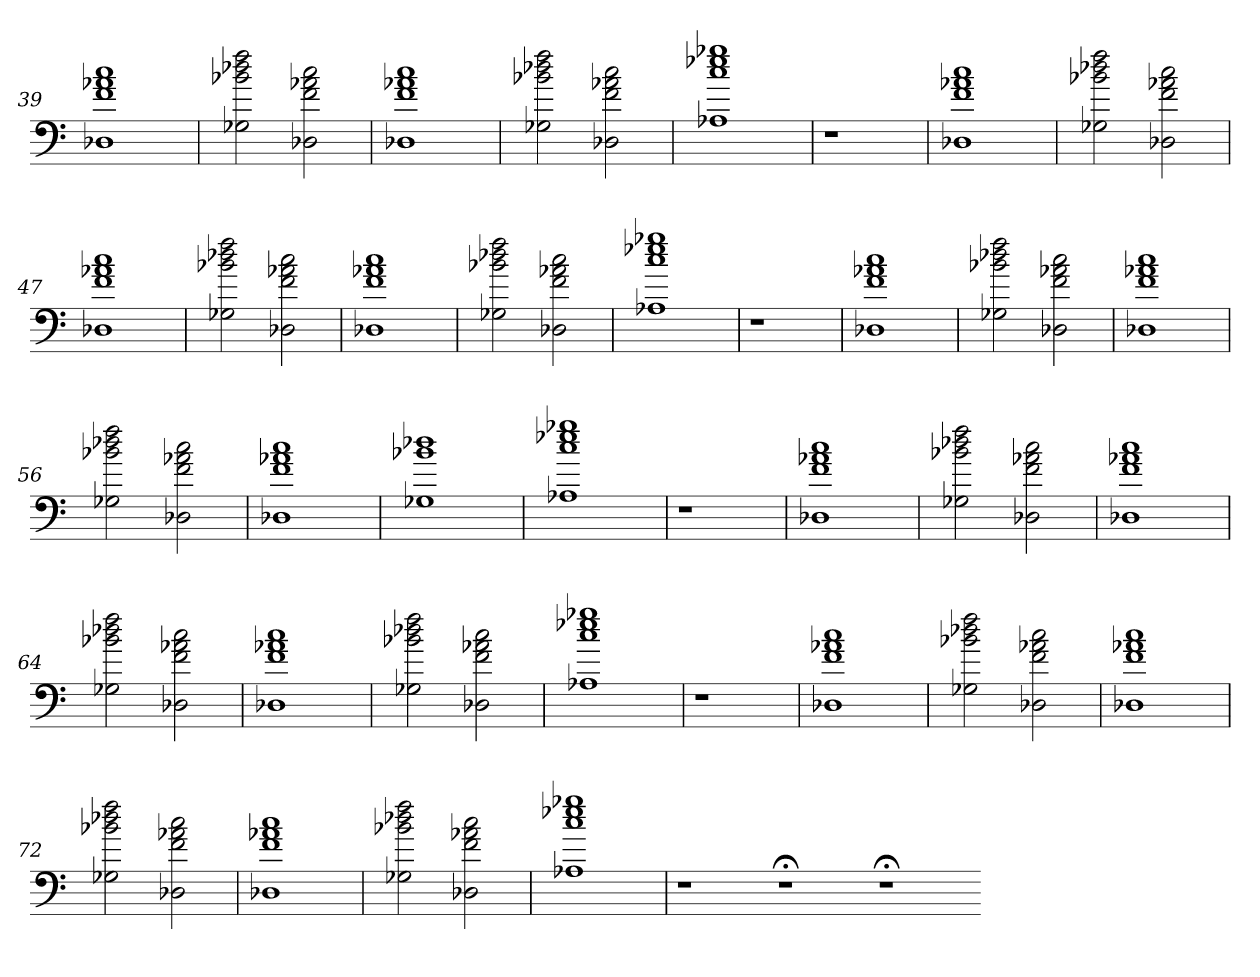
**kern
*part1
*staff1
=39
1D-X 1f 1a-X 1cc
=40
2G-X 2b-X 2dd-X 2ff
2D-X 2f 2a-X 2cc
=41
1D-X 1f 1a-X 1cc
=42
2G-X 2b-X 2dd-X 2ff
2D-X 2f 2a-X 2cc
=43
1A-X 1cc 1ee-X 1gg-X
=44
1r
=45
1D-X 1f 1a-X 1cc
=46
2G-X 2b-X 2dd-X 2ff
2D-X 2f 2a-X 2cc
=47
1D-X 1f 1a-X 1cc
=48
2G-X 2b-X 2dd-X 2ff
2D-X 2f 2a-X 2cc
=49
1D-X 1f 1a-X 1cc
=50
2G-X 2b-X 2dd-X 2ff
2D-X 2f 2a-X 2cc
=51
1A-X 1cc 1ee-X 1gg-X
=52
1r
=53
1D-X 1f 1a-X 1cc
=54
2G-X 2b-X 2dd-X 2ff
2D-X 2f 2a-X 2cc
=55
1D-X 1f 1a-X 1cc
=56
2G-X 2b-X 2dd-X 2ff
2D-X 2f 2a-X 2cc
=57
1D-X 1f 1a-X 1cc
=58
1G-X 1b-X 1dd-X
=59
1A-X 1cc 1ee-X 1gg-X
=60
1r
=61
1D-X 1f 1a-X 1cc
=62
2G-X 2b-X 2dd-X 2ff
2D-X 2f 2a-X 2cc
=63
1D-X 1f 1a-X 1cc
=64
2G-X 2b-X 2dd-X 2ff
2D-X 2f 2a-X 2cc
=65
1D-X 1f 1a-X 1cc
=66
2G-X 2b-X 2dd-X 2ff
2D-X 2f 2a-X 2cc
=67
1A-X 1cc 1ee-X 1gg-X
=68
1r
=69
1D-X 1f 1a-X 1cc
=70
2G-X 2b-X 2dd-X 2ff
2D-X 2f 2a-X 2cc
=71
1D-X 1f 1a-X 1cc
=72
2G-X 2b-X 2dd-X 2ff
2D-X 2f 2a-X 2cc
=73
1D-X 1f 1a-X 1cc
=74
2G-X 2b-X 2dd-X 2ff
2D-X 2f 2a-X 2cc
=75
1A-X 1cc 1ee-X 1gg-X
=76
1r
1r;<
1r;<
=-
*-
